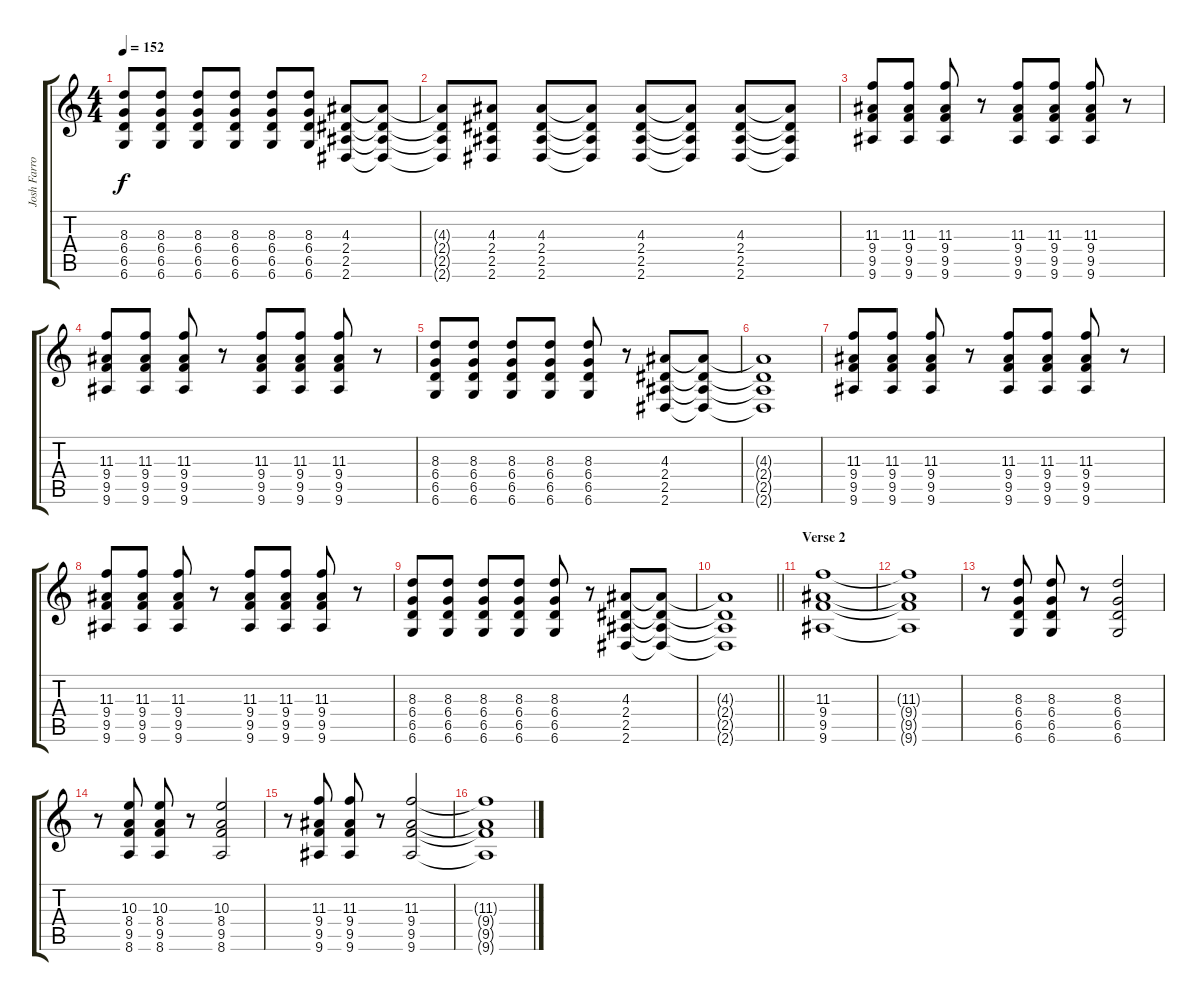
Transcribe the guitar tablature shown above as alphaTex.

\track ("Josh Farro - Guitar" "Josh Farro") {instrument distortionguitar}
\staff {score tabs}
\tuning (Eb4 Bb3 Gb3 Db3 Ab2 Db2) {hide}
\ts (4 4)
\tempo 152
\clef g2
\ks c
(8.3 6.4 6.5 6.6).8{dy f} (8.3 6.4 6.5 6.6).8 (8.3 6.4 6.5 6.6).8 (8.3 6.4 6.5 6.6).8 (8.3 6.4 6.5 6.6).8 (8.3 6.4 6.5 6.6).8 (4.3 2.4 2.5 2.6).8 (4.3{t} 2.4{t} 2.5{t} 2.6{t}).8 |
(4.3{t} 2.4{t} 2.5{t} 2.6{t}).8 (4.3 2.4 2.5 2.6).8 (4.3 2.4 2.5 2.6).8 (4.3{t} 2.4{t} 2.5{t} 2.6{t}).8 (4.3 2.4 2.5 2.6).8 (4.3{t} 2.4{t} 2.5{t} 2.6{t}).8 (4.3 2.4 2.5 2.6).8 (4.3{t} 2.4{t} 2.5{t} 2.6{t}).8 |
(11.3 9.4 9.5 9.6).8 (11.3 9.4 9.5 9.6).8 (11.3 9.4 9.5 9.6).8 r.8 (11.3 9.4 9.5 9.6).8 (11.3 9.4 9.5 9.6).8 (11.3 9.4 9.5 9.6).8 r.8 |
(11.3 9.4 9.5 9.6).8 (11.3 9.4 9.5 9.6).8 (11.3 9.4 9.5 9.6).8 r.8 (11.3 9.4 9.5 9.6).8 (11.3 9.4 9.5 9.6).8 (11.3 9.4 9.5 9.6).8 r.8 |
(8.3 6.4 6.5 6.6).8 (8.3 6.4 6.5 6.6).8 (8.3 6.4 6.5 6.6).8 (8.3 6.4 6.5 6.6).8 (8.3 6.4 6.5 6.6).8 r.8 (4.3 2.4 2.5 2.6).8 (4.3{t} 2.4{t} 2.5{t} 2.6{t}).8 |
(4.3{t} 2.4{t} 2.5{t} 2.6{t}).1 |
(11.3 9.4 9.5 9.6).8 (11.3 9.4 9.5 9.6).8 (11.3 9.4 9.5 9.6).8 r.8 (11.3 9.4 9.5 9.6).8 (11.3 9.4 9.5 9.6).8 (11.3 9.4 9.5 9.6).8 r.8 |
(11.3 9.4 9.5 9.6).8 (11.3 9.4 9.5 9.6).8 (11.3 9.4 9.5 9.6).8 r.8 (11.3 9.4 9.5 9.6).8 (11.3 9.4 9.5 9.6).8 (11.3 9.4 9.5 9.6).8 r.8 |
(8.3 6.4 6.5 6.6).8 (8.3 6.4 6.5 6.6).8 (8.3 6.4 6.5 6.6).8 (8.3 6.4 6.5 6.6).8 (8.3 6.4 6.5 6.6).8 r.8 (4.3 2.4 2.5 2.6).8 (4.3{t} 2.4{t} 2.5{t} 2.6{t}).8 |
\barLineRight lightlight
(4.3{t} 2.4{t} 2.5{t} 2.6{t}).1 |
\section ("" "Verse 2")
(11.3 9.4 9.5 9.6).1 |
(11.3{t} 9.4{t} 9.5{t} 9.6{t}).1 |
r.8 (8.3 6.4 6.5 6.6).8 (8.3 6.4 6.5 6.6).8 r.8 (8.3 6.4 6.5 6.6).2 |
r.8 (10.3 8.4 9.5 8.6).8 (10.3 8.4 9.5 8.6).8 r.8 (10.3 8.4 9.5 8.6).2 |
r.8 (11.3 9.4 9.5 9.6).8 (11.3 9.4 9.5 9.6).8 r.8 (11.3 9.4 9.5 9.6).2 |
(11.3{t} 9.4{t} 9.5{t} 9.6{t}).1
